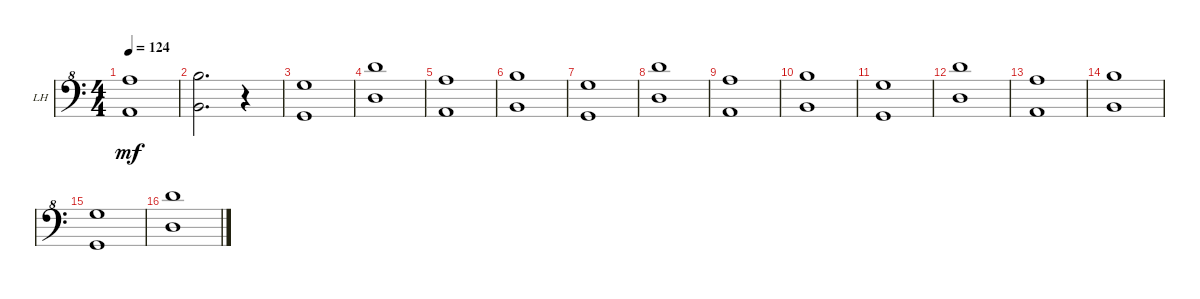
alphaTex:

\defaultSystemsLayout 4
\bracketExtendMode groupsimilarinstruments
\firstSystemTrackNameOrientation horizontal
\otherSystemsTrackNameOrientation horizontal
\track ("Left Hand" "LH") {instrument acousticgrandpiano}
\staff {score}
\tuning (E4 B3 G3 D3 A2 E2)
\displaytranspose 12
\ts (4 4)
\tempo 124
\clef f4
\ottava 8va
\ks c
(7.4 5.6).1{dy mf} |
(7.6 9.4).2{d} r.4 |
(5.4 3.6).1 |
(12.4 10.6).1 |
(7.4 5.6).1 |
(7.6 9.4).1 |
(5.4 3.6).1 |
(12.4 10.6).1 |
(7.4 5.6).1 |
(7.6 9.4).1 |
(5.4 3.6).1 |
(12.4 10.6).1 |
(7.4 5.6).1 |
(7.6 9.4).1 |
(5.4 3.6).1 |
(12.4 10.6).1
